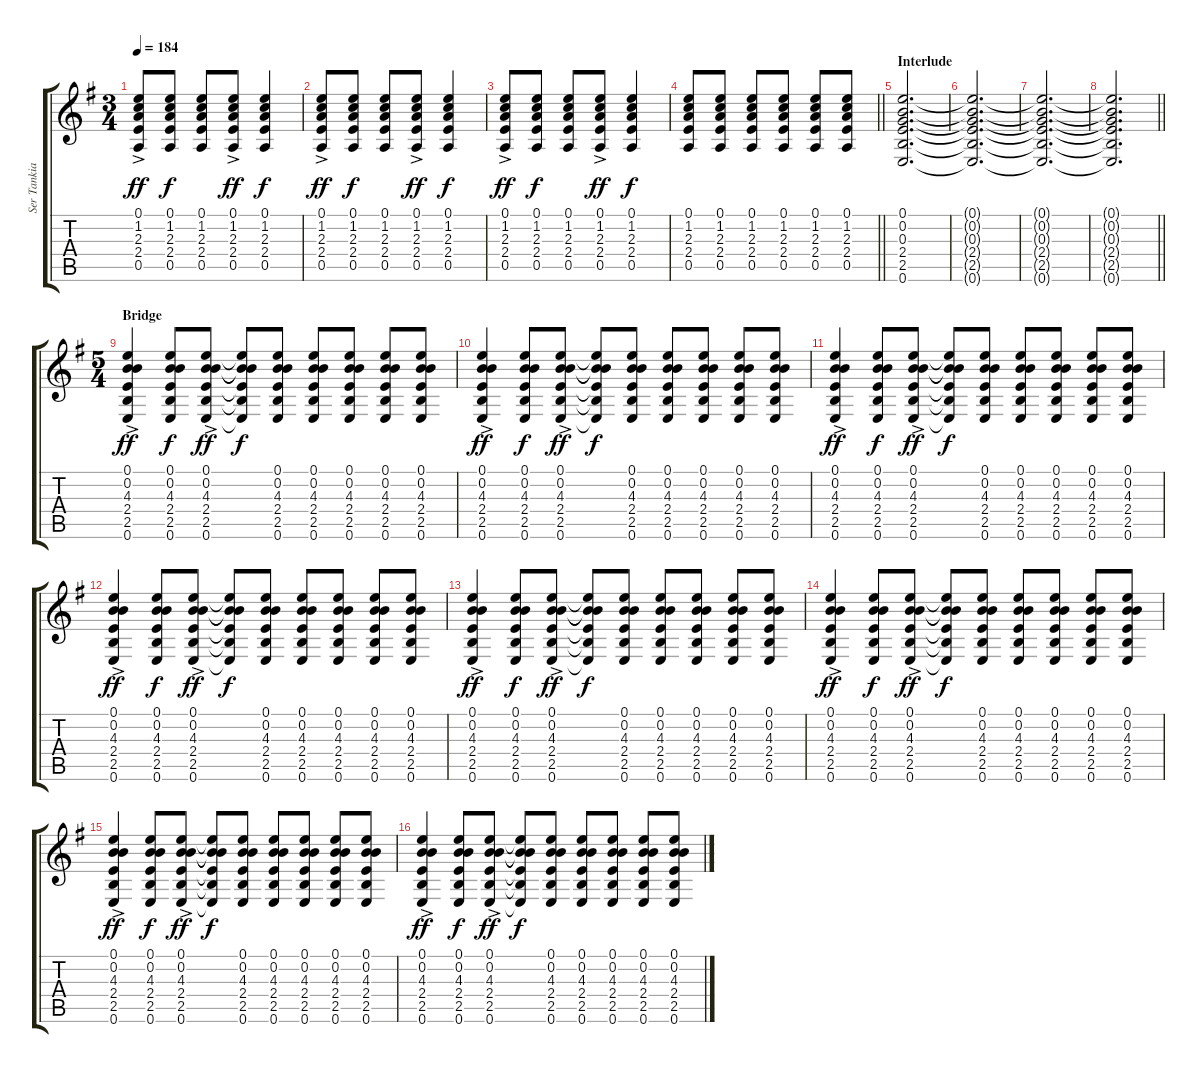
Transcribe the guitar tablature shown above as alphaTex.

\track ("Ser Tankian [Guitar 3]" "Ser Tankia") {instrument acousticguitarsteel}
\staff {score tabs}
\tuning (E4 B3 G3 D3 A2 E2) {hide}
\ts (3 4)
\tempo 184
\clef g2
\ks eminor
(0.1{ac} 1.2{ac} 2.3{ac} 2.4{ac} 0.5{ac}).8{dy ff} (0.1 1.2 2.3 2.4 0.5).8{dy f} (0.1 1.2 2.3 2.4 0.5).8 (0.1{ac} 1.2{ac} 2.3{ac} 2.4{ac} 0.5{ac}).8{dy ff} (0.1 1.2 2.3 2.4 0.5).4{dy f} |
(0.1{ac} 1.2{ac} 2.3{ac} 2.4{ac} 0.5{ac}).8{dy ff} (0.1 1.2 2.3 2.4 0.5).8{dy f} (0.1 1.2 2.3 2.4 0.5).8 (0.1{ac} 1.2{ac} 2.3{ac} 2.4{ac} 0.5{ac}).8{dy ff} (0.1 1.2 2.3 2.4 0.5).4{dy f} |
(0.1{ac} 1.2{ac} 2.3{ac} 2.4{ac} 0.5{ac}).8{dy ff} (0.1 1.2 2.3 2.4 0.5).8{dy f} (0.1 1.2 2.3 2.4 0.5).8 (0.1{ac} 1.2{ac} 2.3{ac} 2.4{ac} 0.5{ac}).8{dy ff} (0.1 1.2 2.3 2.4 0.5).4{dy f} |
\barLineRight lightlight
(0.1 1.2 2.3 2.4 0.5).8 (0.1 1.2 2.3 2.4 0.5).8 (0.1 1.2 2.3 2.4 0.5).8 (0.1 1.2 2.3 2.4 0.5).8 (0.1 1.2 2.3 2.4 0.5).8 (0.1 1.2 2.3 2.4 0.5).8 |
\section ("" "Interlude")
(0.1 0.2 0.3 2.4 2.5 0.6).2{d} |
(0.1{t} 0.2{t} 0.3{t} 2.4{t} 2.5{t} 0.6{t}).2{d} |
(0.1{t} 0.2{t} 0.3{t} 2.4{t} 2.5{t} 0.6{t}).2{d} |
\barLineRight lightlight
(0.1{t} 0.2{t} 0.3{t} 2.4{t} 2.5{t} 0.6{t}).2{d} |
\ts (5 4)
\section ("" "Bridge")
(0.1{ac} 0.2{ac} 4.3{ac} 2.4{ac} 2.5{ac} 0.6{ac}).4{dy ff} (0.1 0.2 4.3 2.4 2.5 0.6).8{dy f} (0.1{ac} 0.2{ac} 4.3{ac} 2.4{ac} 2.5{ac} 0.6{ac}).8{dy ff} (0.1{t} 0.2{t} 4.3{t} 2.4{t} 2.5{t} 0.6{t}).8{dy f} (0.1 0.2 4.3 2.4 2.5 0.6).8 (0.1 0.2 4.3 2.4 2.5 0.6).8 (0.1 0.2 4.3 2.4 2.5 0.6).8 (0.1 0.2 4.3 2.4 2.5 0.6).8 (0.1 0.2 4.3 2.4 2.5 0.6).8 |
(0.1{ac} 0.2{ac} 4.3{ac} 2.4{ac} 2.5{ac} 0.6{ac}).4{dy ff} (0.1 0.2 4.3 2.4 2.5 0.6).8{dy f} (0.1{ac} 0.2{ac} 4.3{ac} 2.4{ac} 2.5{ac} 0.6{ac}).8{dy ff} (0.1{t} 0.2{t} 4.3{t} 2.4{t} 2.5{t} 0.6{t}).8{dy f} (0.1 0.2 4.3 2.4 2.5 0.6).8 (0.1 0.2 4.3 2.4 2.5 0.6).8 (0.1 0.2 4.3 2.4 2.5 0.6).8 (0.1 0.2 4.3 2.4 2.5 0.6).8 (0.1 0.2 4.3 2.4 2.5 0.6).8 |
(0.1{ac} 0.2{ac} 4.3{ac} 2.4{ac} 2.5{ac} 0.6{ac}).4{dy ff} (0.1 0.2 4.3 2.4 2.5 0.6).8{dy f} (0.1{ac} 0.2{ac} 4.3{ac} 2.4{ac} 2.5{ac} 0.6{ac}).8{dy ff} (0.1{t} 0.2{t} 4.3{t} 2.4{t} 2.5{t} 0.6{t}).8{dy f} (0.1 0.2 4.3 2.4 2.5 0.6).8 (0.1 0.2 4.3 2.4 2.5 0.6).8 (0.1 0.2 4.3 2.4 2.5 0.6).8 (0.1 0.2 4.3 2.4 2.5 0.6).8 (0.1 0.2 4.3 2.4 2.5 0.6).8 |
(0.1{ac} 0.2{ac} 4.3{ac} 2.4{ac} 2.5{ac} 0.6{ac}).4{dy ff} (0.1 0.2 4.3 2.4 2.5 0.6).8{dy f} (0.1{ac} 0.2{ac} 4.3{ac} 2.4{ac} 2.5{ac} 0.6{ac}).8{dy ff} (0.1{t} 0.2{t} 4.3{t} 2.4{t} 2.5{t} 0.6{t}).8{dy f} (0.1 0.2 4.3 2.4 2.5 0.6).8 (0.1 0.2 4.3 2.4 2.5 0.6).8 (0.1 0.2 4.3 2.4 2.5 0.6).8 (0.1 0.2 4.3 2.4 2.5 0.6).8 (0.1 0.2 4.3 2.4 2.5 0.6).8 |
(0.1{ac} 0.2{ac} 4.3{ac} 2.4{ac} 2.5{ac} 0.6{ac}).4{dy ff} (0.1 0.2 4.3 2.4 2.5 0.6).8{dy f} (0.1{ac} 0.2{ac} 4.3{ac} 2.4{ac} 2.5{ac} 0.6{ac}).8{dy ff} (0.1{t} 0.2{t} 4.3{t} 2.4{t} 2.5{t} 0.6{t}).8{dy f} (0.1 0.2 4.3 2.4 2.5 0.6).8 (0.1 0.2 4.3 2.4 2.5 0.6).8 (0.1 0.2 4.3 2.4 2.5 0.6).8 (0.1 0.2 4.3 2.4 2.5 0.6).8 (0.1 0.2 4.3 2.4 2.5 0.6).8 |
(0.1{ac} 0.2{ac} 4.3{ac} 2.4{ac} 2.5{ac} 0.6{ac}).4{dy ff} (0.1 0.2 4.3 2.4 2.5 0.6).8{dy f} (0.1{ac} 0.2{ac} 4.3{ac} 2.4{ac} 2.5{ac} 0.6{ac}).8{dy ff} (0.1{t} 0.2{t} 4.3{t} 2.4{t} 2.5{t} 0.6{t}).8{dy f} (0.1 0.2 4.3 2.4 2.5 0.6).8 (0.1 0.2 4.3 2.4 2.5 0.6).8 (0.1 0.2 4.3 2.4 2.5 0.6).8 (0.1 0.2 4.3 2.4 2.5 0.6).8 (0.1 0.2 4.3 2.4 2.5 0.6).8 |
(0.1{ac} 0.2{ac} 4.3{ac} 2.4{ac} 2.5{ac} 0.6{ac}).4{dy ff} (0.1 0.2 4.3 2.4 2.5 0.6).8{dy f} (0.1{ac} 0.2{ac} 4.3{ac} 2.4{ac} 2.5{ac} 0.6{ac}).8{dy ff} (0.1{t} 0.2{t} 4.3{t} 2.4{t} 2.5{t} 0.6{t}).8{dy f} (0.1 0.2 4.3 2.4 2.5 0.6).8 (0.1 0.2 4.3 2.4 2.5 0.6).8 (0.1 0.2 4.3 2.4 2.5 0.6).8 (0.1 0.2 4.3 2.4 2.5 0.6).8 (0.1 0.2 4.3 2.4 2.5 0.6).8 |
(0.1{ac} 0.2{ac} 4.3{ac} 2.4{ac} 2.5{ac} 0.6{ac}).4{dy ff} (0.1 0.2 4.3 2.4 2.5 0.6).8{dy f} (0.1{ac} 0.2{ac} 4.3{ac} 2.4{ac} 2.5{ac} 0.6{ac}).8{dy ff} (0.1{t} 0.2{t} 4.3{t} 2.4{t} 2.5{t} 0.6{t}).8{dy f} (0.1 0.2 4.3 2.4 2.5 0.6).8 (0.1 0.2 4.3 2.4 2.5 0.6).8 (0.1 0.2 4.3 2.4 2.5 0.6).8 (0.1 0.2 4.3 2.4 2.5 0.6).8 (0.1 0.2 4.3 2.4 2.5 0.6).8
